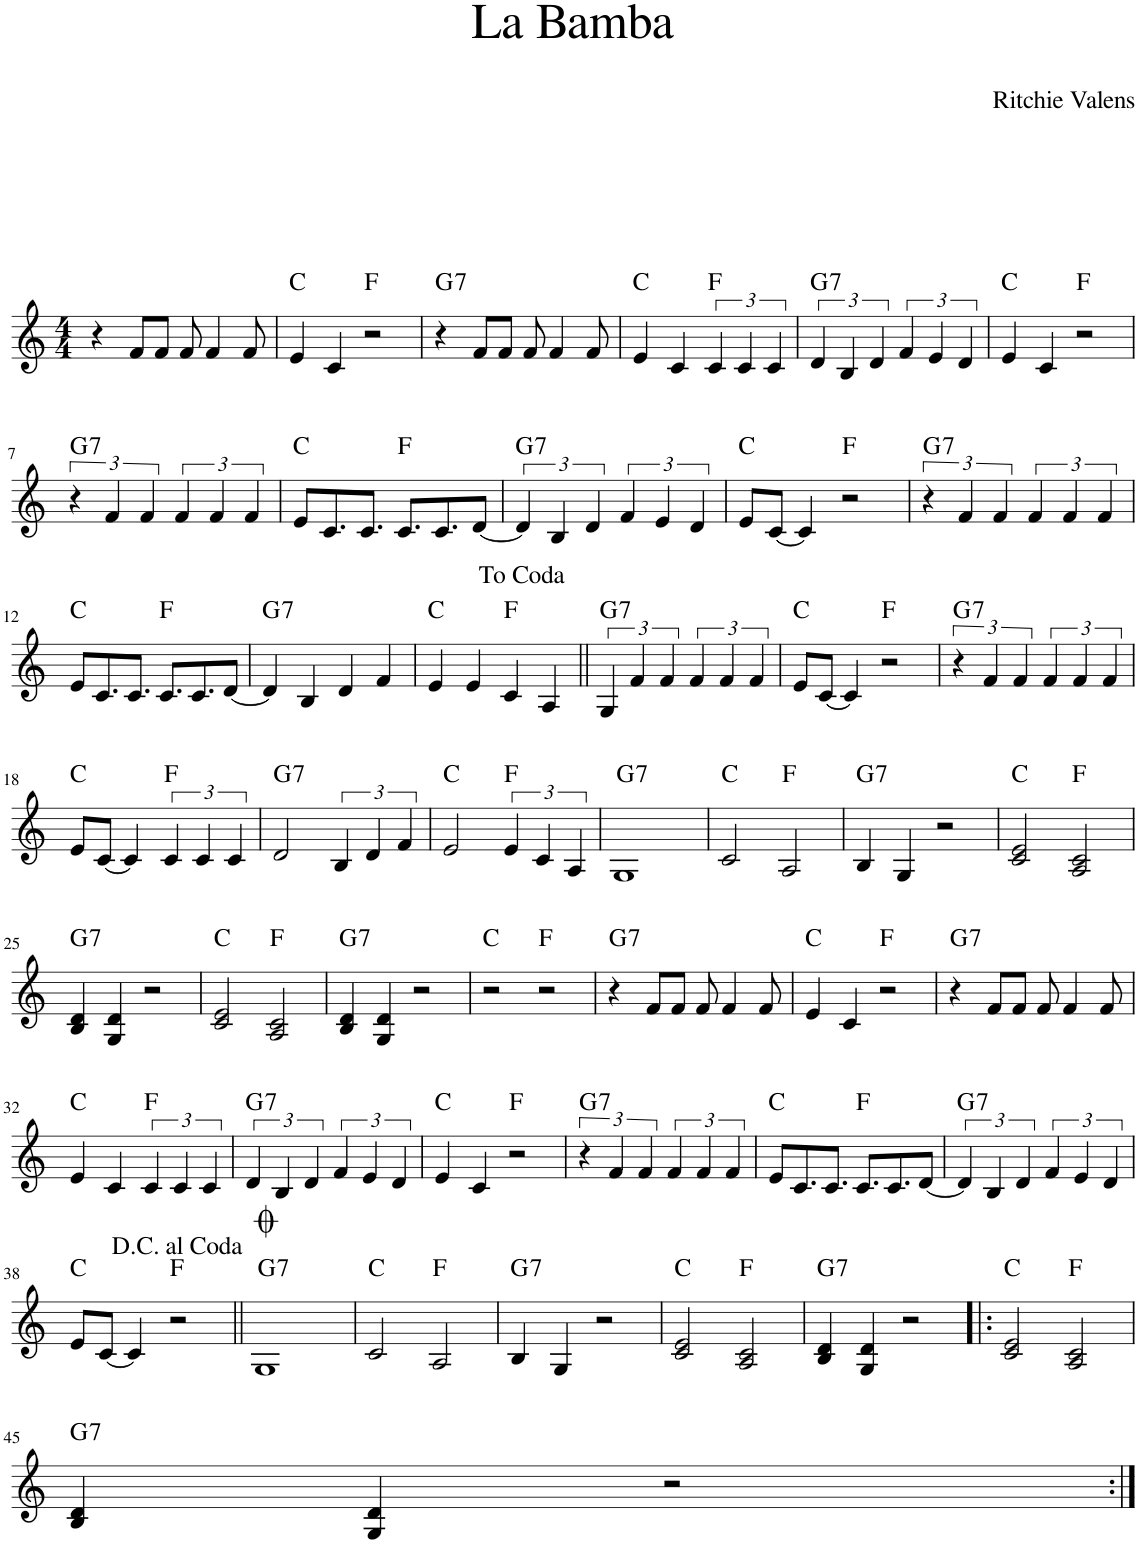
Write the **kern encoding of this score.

**kern	**harte
*part1	*part1
*staff1	*
*I"Piano	*
*I'Pno.	*
*clefG2	*
*k[]	*
*M4/4	*
=1	=1
4r	.
8f/L	.
8f/J	.
8f/	.
4f/	.
8f/	.
=2	=2
4e/	C:maj
4c/	.
2r	F:maj
=3	=3
!	!LO:H:kt=7
4r	G:7
8f/L	.
8f/J	.
8f/	.
4f/	.
8f/	.
=4	=4
4e/	C:maj
4c/	.
6c/	F:maj
6c/	.
6c/	.
=5	=5
!	!LO:H:kt=7
6d/	G:7
6B/	.
6d/	.
6f/	.
6e/	.
6d/	.
=6	=6
4e/	C:maj
4c/	.
2r	F:maj
!!LO:LB:g=z
=7	=7
!	!LO:H:kt=7
6r	G:7
6f/	.
6f/	.
6f/	.
6f/	.
6f/	.
=8	=8
8e/L	C:maj
8.c/	.
8.c/J	.
8.c/L	F:maj
8.c/	.
[8d/J	.
=9	=9
!	!LO:H:kt=7
6d/]	G:7
6B/	.
6d/	.
6f/	.
6e/	.
6d/	.
=10	=10
8e/L	C:maj
[8c/J	.
4c/]	.
2r	F:maj
=11	=11
!	!LO:H:kt=7
6r	G:7
6f/	.
6f/	.
6f/	.
6f/	.
6f/	.
!!LO:LB:g=z
=12	=12
8e/L	C:maj
8.c/	.
8.c/J	.
8.c/L	F:maj
8.c/	.
[8d/J	.
=13	=13
!	!LO:H:kt=7
4d/]	G:7
4B/	.
4d/	.
4f/	.
=14	=14
4e/	C:maj
4e/	.
4c/	F:maj
4A/	.
=15||	=15||
!	!LO:H:kt=7
6G/	G:7
6f/	.
6f/	.
6f/	.
6f/	.
6f/	.
=16	=16
8e/L	C:maj
[8c/J	.
4c/]	.
2r	F:maj
=17	=17
!	!LO:H:kt=7
6r	G:7
6f/	.
6f/	.
6f/	.
6f/	.
6f/	.
!!LO:LB:g=z
=18	=18
8e/L	C:maj
[8c/J	.
4c/]	.
6c/	F:maj
6c/	.
6c/	.
=19	=19
!	!LO:H:kt=7
2d/	G:7
6B/	.
6d/	.
6f/	.
=20	=20
2e/	C:maj
6e/	F:maj
6c/	.
6A/	.
=21	=21
!	!LO:H:kt=7
1G	G:7
=22	=22
2c/	C:maj
2A/	F:maj
=23	=23
!	!LO:H:kt=7
4B/	G:7
4G/	.
2r	.
=24	=24
2c/ 2e/	C:maj
2A/ 2c/	F:maj
!!LO:LB:g=z
=25	=25
!	!LO:H:kt=7
4B/ 4d/	G:7
4G/ 4d/	.
2r	.
=26	=26
2c/ 2e/	C:maj
2A/ 2c/	F:maj
=27	=27
!	!LO:H:kt=7
4B/ 4d/	G:7
4G/ 4d/	.
2r	.
=28	=28
2r	C:maj
2r	F:maj
=29	=29
!	!LO:H:kt=7
4r	G:7
8f/L	.
8f/J	.
8f/	.
4f/	.
8f/	.
=30	=30
4e/	C:maj
4c/	.
2r	F:maj
=31	=31
!	!LO:H:kt=7
4r	G:7
8f/L	.
8f/J	.
8f/	.
4f/	.
8f/	.
!!LO:LB:g=z
=32	=32
4e/	C:maj
4c/	.
6c/	F:maj
6c/	.
6c/	.
=33	=33
!	!LO:H:kt=7
6d/	G:7
6B/	.
6d/	.
6f/	.
6e/	.
6d/	.
=34	=34
4e/	C:maj
4c/	.
2r	F:maj
=35	=35
!	!LO:H:kt=7
6r	G:7
6f/	.
6f/	.
6f/	.
6f/	.
6f/	.
=36	=36
8e/L	C:maj
8.c/	.
8.c/J	.
8.c/L	F:maj
8.c/	.
[8d/J	.
=37	=37
!	!LO:H:kt=7
6d/]	G:7
6B/	.
6d/	.
6f/	.
6e/	.
6d/	.
!!LO:LB:g=z
=38	=38
8e/L	C:maj
[8c/J	.
4c/]	.
2r	F:maj
=39||	=39||
!	!LO:H:kt=7
1G	G:7
=40	=40
2c/	C:maj
2A/	F:maj
=41	=41
!	!LO:H:kt=7
4B/	G:7
4G/	.
2r	.
=42	=42
2c/ 2e/	C:maj
2A/ 2c/	F:maj
=43	=43
!	!LO:H:kt=7
4B/ 4d/	G:7
4G/ 4d/	.
2r	.
=44!|:	=44!|:
2c/ 2e/	C:maj
2A/ 2c/	F:maj
!!LO:LB:g=z
=45	=45
!	!LO:H:kt=7
4B/ 4d/	G:7
4G/ 4d/	.
2r	.
=:|!	=:|!
*-	*-
